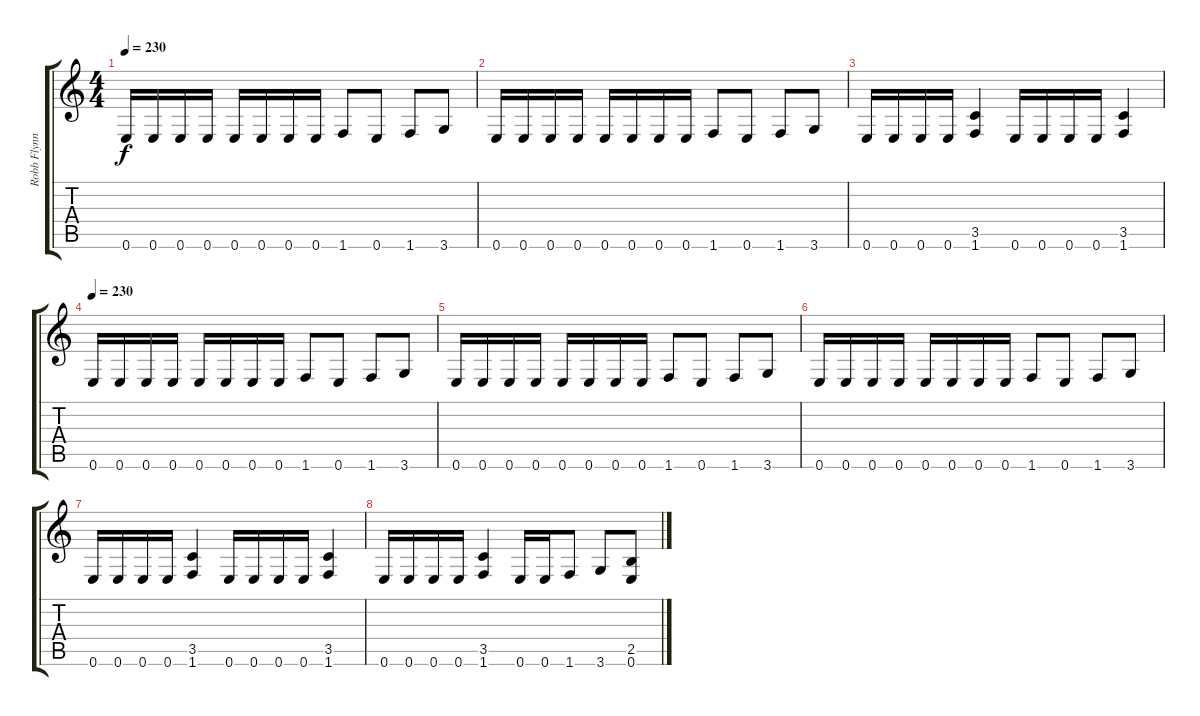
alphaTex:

\track ("Robb Flynn" "Robb Flynn") {instrument distortionguitar}
\staff {score tabs}
\tuning (E4 B3 G3 D3 A2 E2) {hide}
\ts (4 4)
\tempo 230
\clef g2
\ks c
0.6.16{dy f} 0.6.16 0.6.16 0.6.16 0.6.16 0.6.16 0.6.16 0.6.16 1.6.8 0.6.8 1.6.8 3.6.8 |
0.6.16 0.6.16 0.6.16 0.6.16 0.6.16 0.6.16 0.6.16 0.6.16 1.6.8 0.6.8 1.6.8 3.6.8 |
0.6.16 0.6.16 0.6.16 0.6.16 (3.5 1.6).4 0.6.16 0.6.16 0.6.16 0.6.16 (3.5 1.6).4 |
\tempo 230
0.6.16 0.6.16 0.6.16 0.6.16 0.6.16 0.6.16 0.6.16 0.6.16 1.6.8 0.6.8 1.6.8 3.6.8 |
0.6.16 0.6.16 0.6.16 0.6.16 0.6.16 0.6.16 0.6.16 0.6.16 1.6.8 0.6.8 1.6.8 3.6.8 |
0.6.16 0.6.16 0.6.16 0.6.16 0.6.16 0.6.16 0.6.16 0.6.16 1.6.8 0.6.8 1.6.8 3.6.8 |
0.6.16 0.6.16 0.6.16 0.6.16 (3.5 1.6).4 0.6.16 0.6.16 0.6.16 0.6.16 (3.5 1.6).4 |
0.6.16 0.6.16 0.6.16 0.6.16 (3.5 1.6).4 0.6.16 0.6.16 1.6.8 3.6.8 (2.5 0.6).8
